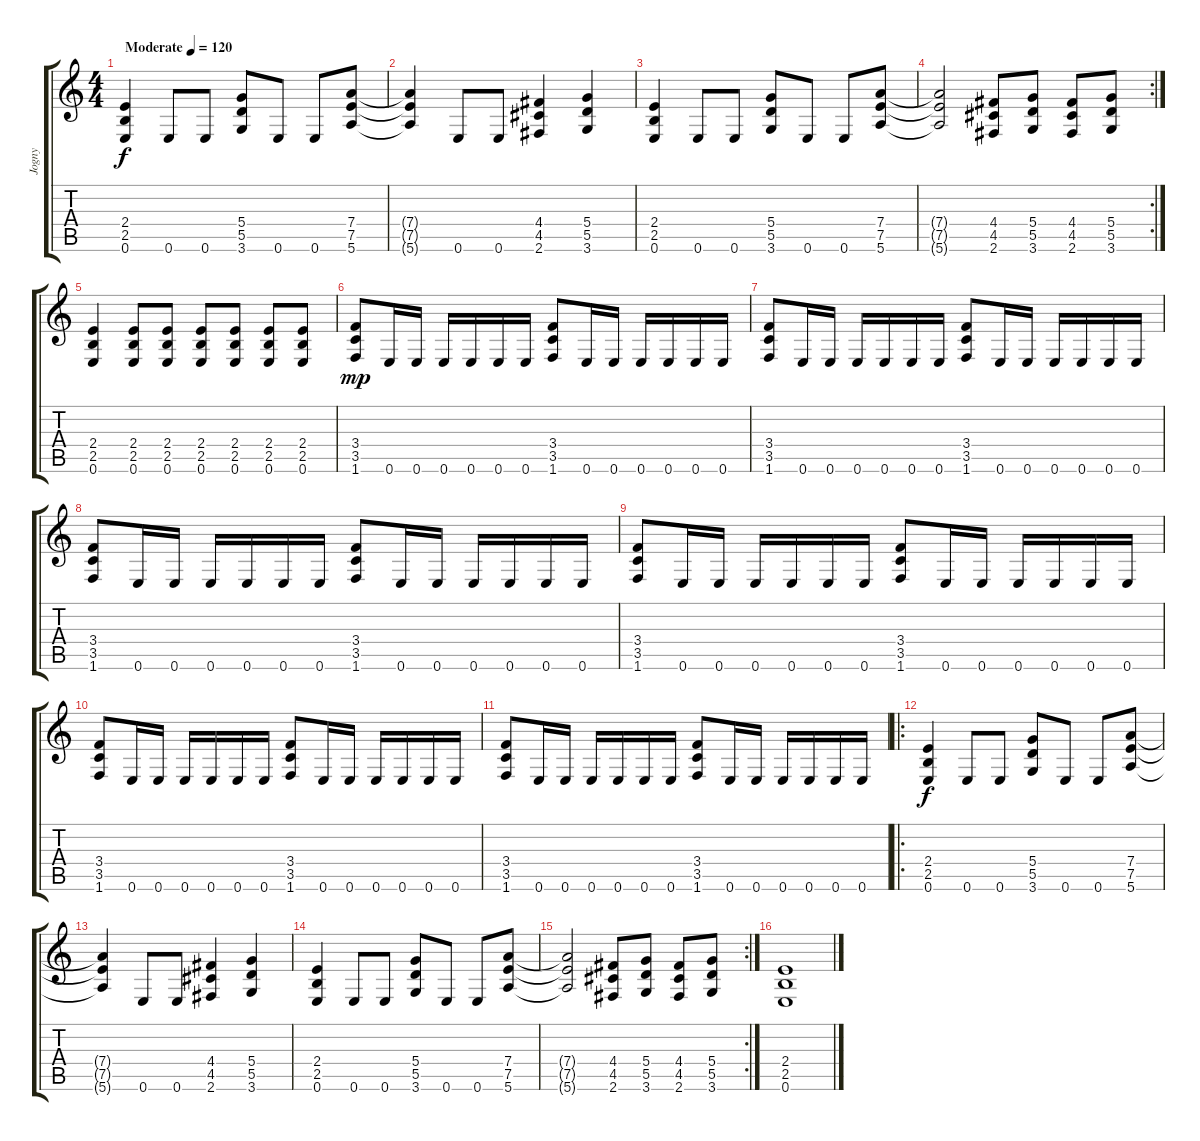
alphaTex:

\track ("Jogny" "Jogny") {instrument overdrivenguitar}
\staff {score tabs}
\tuning (E4 B3 G3 D3 A2 E2) {hide}
\ts (4 4)
\tempo (120 "Moderate")
\clef g2
\ks c
(2.4 2.5 0.6).4{dy f instrument overdrivenguitar} 0.6.8 0.6.8 (5.4 5.5 3.6).8 0.6.8 0.6.8 (7.4 7.5 5.6).8 |
(7.4{t} 7.5{t} 5.6{t}).4 0.6.8 0.6.8 (4.4 4.5 2.6).4 (5.4 5.5 3.6).4 |
(2.4 2.5 0.6).4 0.6.8 0.6.8 (5.4 5.5 3.6).8 0.6.8 0.6.8 (7.4 7.5 5.6).8 |
\rc 2
(7.4{t} 7.5{t} 5.6{t}).2 (4.4 4.5 2.6).8 (5.4 5.5 3.6).8 (4.4 4.5 2.6).8 (5.4 5.5 3.6).8 |
(2.4 2.5 0.6).4 (2.4 2.5 0.6).8 (2.4 2.5 0.6).8 (2.4 2.5 0.6).8 (2.4 2.5 0.6).8 (2.4 2.5 0.6).8 (2.4 2.5 0.6).8 |
(3.4 3.5 1.6).8{dy mp} 0.6.16 0.6.16 0.6.16 0.6.16 0.6.16 0.6.16 (3.4 3.5 1.6).8 0.6.16 0.6.16 0.6.16 0.6.16 0.6.16 0.6.16 |
(3.4 3.5 1.6).8 0.6.16 0.6.16 0.6.16 0.6.16 0.6.16 0.6.16 (3.4 3.5 1.6).8 0.6.16 0.6.16 0.6.16 0.6.16 0.6.16 0.6.16 |
(3.4 3.5 1.6).8 0.6.16 0.6.16 0.6.16 0.6.16 0.6.16 0.6.16 (3.4 3.5 1.6).8 0.6.16 0.6.16 0.6.16 0.6.16 0.6.16 0.6.16 |
(3.4 3.5 1.6).8 0.6.16 0.6.16 0.6.16 0.6.16 0.6.16 0.6.16 (3.4 3.5 1.6).8 0.6.16 0.6.16 0.6.16 0.6.16 0.6.16 0.6.16 |
(3.4 3.5 1.6).8 0.6.16 0.6.16 0.6.16 0.6.16 0.6.16 0.6.16 (3.4 3.5 1.6).8 0.6.16 0.6.16 0.6.16 0.6.16 0.6.16 0.6.16 |
(3.4 3.5 1.6).8 0.6.16 0.6.16 0.6.16 0.6.16 0.6.16 0.6.16 (3.4 3.5 1.6).8 0.6.16 0.6.16 0.6.16 0.6.16 0.6.16 0.6.16 |
\ro
(2.4 2.5 0.6).4{dy f} 0.6.8 0.6.8 (5.4 5.5 3.6).8 0.6.8 0.6.8 (7.4 7.5 5.6).8 |
(7.4{t} 7.5{t} 5.6{t}).4 0.6.8 0.6.8 (4.4 4.5 2.6).4 (5.4 5.5 3.6).4 |
(2.4 2.5 0.6).4 0.6.8 0.6.8 (5.4 5.5 3.6).8 0.6.8 0.6.8 (7.4 7.5 5.6).8 |
\rc 2
(7.4{t} 7.5{t} 5.6{t}).2 (4.4 4.5 2.6).8 (5.4 5.5 3.6).8 (4.4 4.5 2.6).8 (5.4 5.5 3.6).8 |
(2.4 2.5 0.6).1
